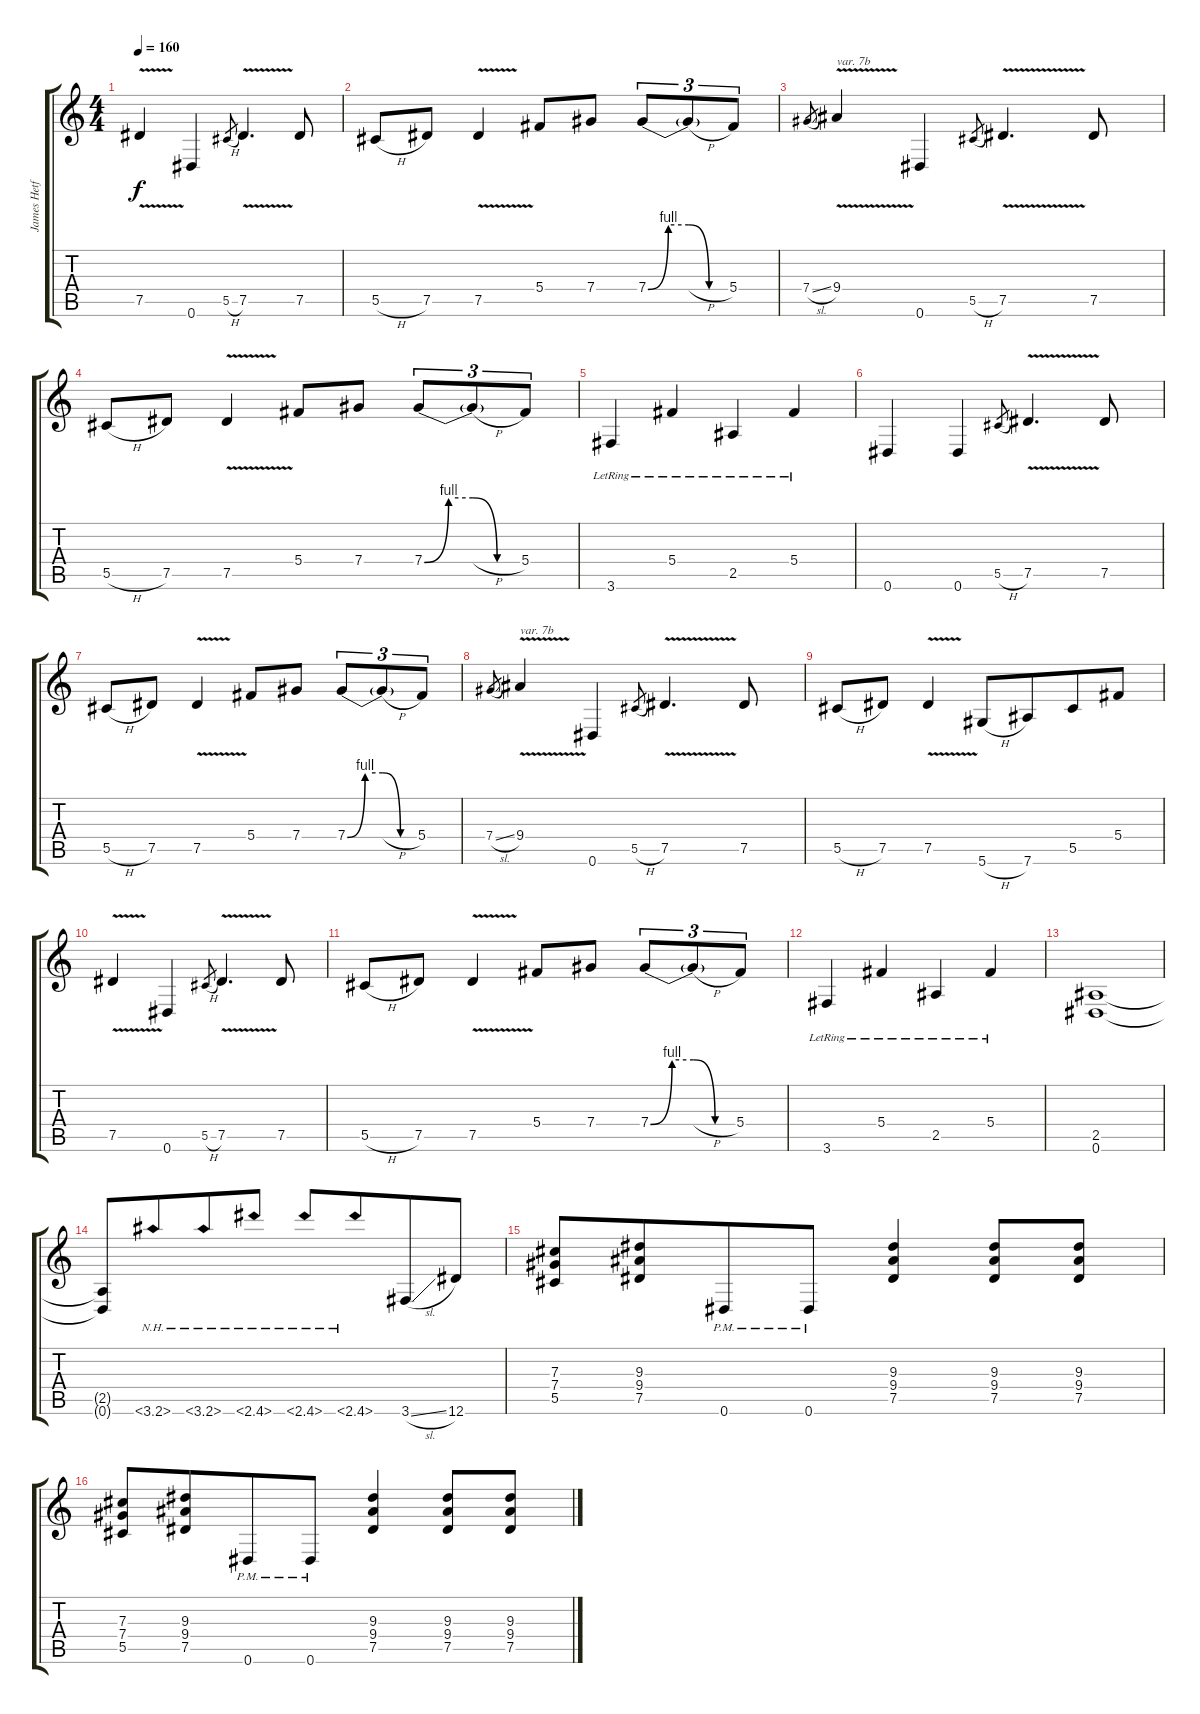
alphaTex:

\track ("James Hetfield" "James Hetf") {instrument overdrivenguitar}
\staff {score tabs}
\tuning (Eb4 Bb3 Gb3 Db3 Ab2 Eb2) {hide}
\ts (4 4)
\tempo 160
\clef g2
\ks c
7.5{v}.4{dy f} 0.6.4 5.5{h}.8{gr} 7.5{v}.4{d} 7.5.8 |
5.5{h}.8 7.5.8 7.5{v}.4 5.4.8 7.4.8 7.4{be (custom 0 0 15 4 30 4 45 0 60 0)}.8{tu (3 2)} 7.4{h t}.8{tu (3 2)} 5.4.8{tu (3 2)} |
7.4{sl}.8{gr} 9.4{v}.4{txt "var. 7b"} 0.6.4 5.5{h}.8{gr} 7.5{v}.4{d} 7.5.8 |
5.5{h}.8 7.5.8 7.5{v}.4 5.4.8 7.4.8 7.4{be (custom 0 0 15 4 30 4 45 0 60 0)}.8{tu (3 2)} 7.4{h t}.8{tu (3 2)} 5.4.8{tu (3 2)} |
3.6{lr}.4 5.4{lr}.4 2.5{lr}.4 5.4{lr}.4 |
0.6.4 0.6.4 5.5{h}.8{gr} 7.5{v}.4{d} 7.5.8 |
5.5{h}.8 7.5.8 7.5{v}.4 5.4.8 7.4.8 7.4{be (custom 0 0 15 4 30 4 45 0 60 0)}.8{tu (3 2)} 7.4{h t}.8{tu (3 2)} 5.4.8{tu (3 2)} |
7.4{sl}.8{gr} 9.4{v}.4{txt "var. 7b"} 0.6.4 5.5{h}.8{gr} 7.5{v}.4{d} 7.5.8 |
5.5{h}.8 7.5.8 7.5{v}.4 5.6{h}.8 7.6.8{beam merge} 5.5.8 5.4.8 |
7.5{v}.4 0.6.4 5.5{h}.8{gr} 7.5{v}.4{d} 7.5.8 |
5.5{h}.8 7.5.8 7.5{v}.4 5.4.8 7.4.8 7.4{be (custom 0 0 15 4 30 4 45 0 60 0)}.8{tu (3 2)} 7.4{h t}.8{tu (3 2)} 5.4.8{tu (3 2)} |
3.6{lr}.4 5.4{lr}.4 2.5{lr}.4 5.4{lr}.4 |
(2.5 0.6).1 |
(2.5{t} 0.6{t}).8 3.6{nh}.8{beam merge} 3.6{nh}.8 2.6{nh}.8 2.6{nh}.8 2.6{nh}.8{beam merge} 3.6{sl}.8 12.6.8 |
(7.3 7.4 5.5).8 (9.3 9.4 7.5).8{beam merge} 0.6{pm}.8 0.6{pm}.8 (9.3 9.4 7.5).4 (9.3 9.4 7.5).8 (9.3 9.4 7.5).8 |
(7.3 7.4 5.5).8 (9.3 9.4 7.5).8{beam merge} 0.6{pm}.8 0.6{pm}.8 (9.3 9.4 7.5).4 (9.3 9.4 7.5).8 (9.3 9.4 7.5).8
